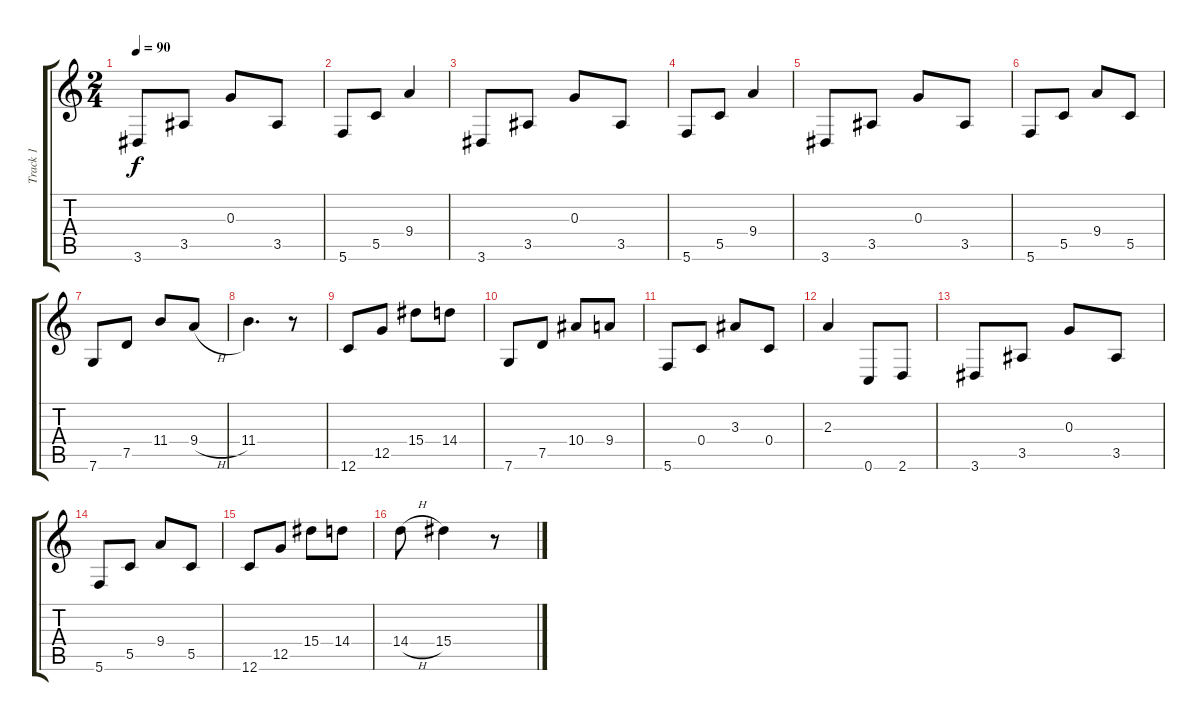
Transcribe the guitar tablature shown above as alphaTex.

\track ("Track 1" "Track 1") {instrument electricguitarjazz}
\staff {score tabs}
\tuning (E4 B3 G3 C3 G2 C2) {hide}
\ts (2 4)
\tempo 90
\clef g2
\ks c
3.6.8{dy f} 3.5.8 0.3.8 3.5.8 |
5.6.8 5.5.8 9.4.4 |
3.6.8 3.5.8 0.3.8 3.5.8 |
5.6.8 5.5.8 9.4.4 |
3.6.8 3.5.8 0.3.8 3.5.8 |
5.6.8 5.5.8 9.4.8 5.5.8 |
7.6.8 7.5.8 11.4.8 9.4{h}.8 |
11.4.4{d} r.8 |
12.6.8 12.5.8 15.4.8 14.4.8 |
7.6.8 7.5.8 10.4.8 9.4.8 |
5.6.8 0.4.8 3.3.8 0.4.8 |
2.3.4 0.6.8 2.6.8 |
3.6.8 3.5.8 0.3.8 3.5.8 |
5.6.8 5.5.8 9.4.8 5.5.8 |
12.6.8 12.5.8 15.4.8 14.4.8 |
14.4{h}.8 15.4.4 r.8
